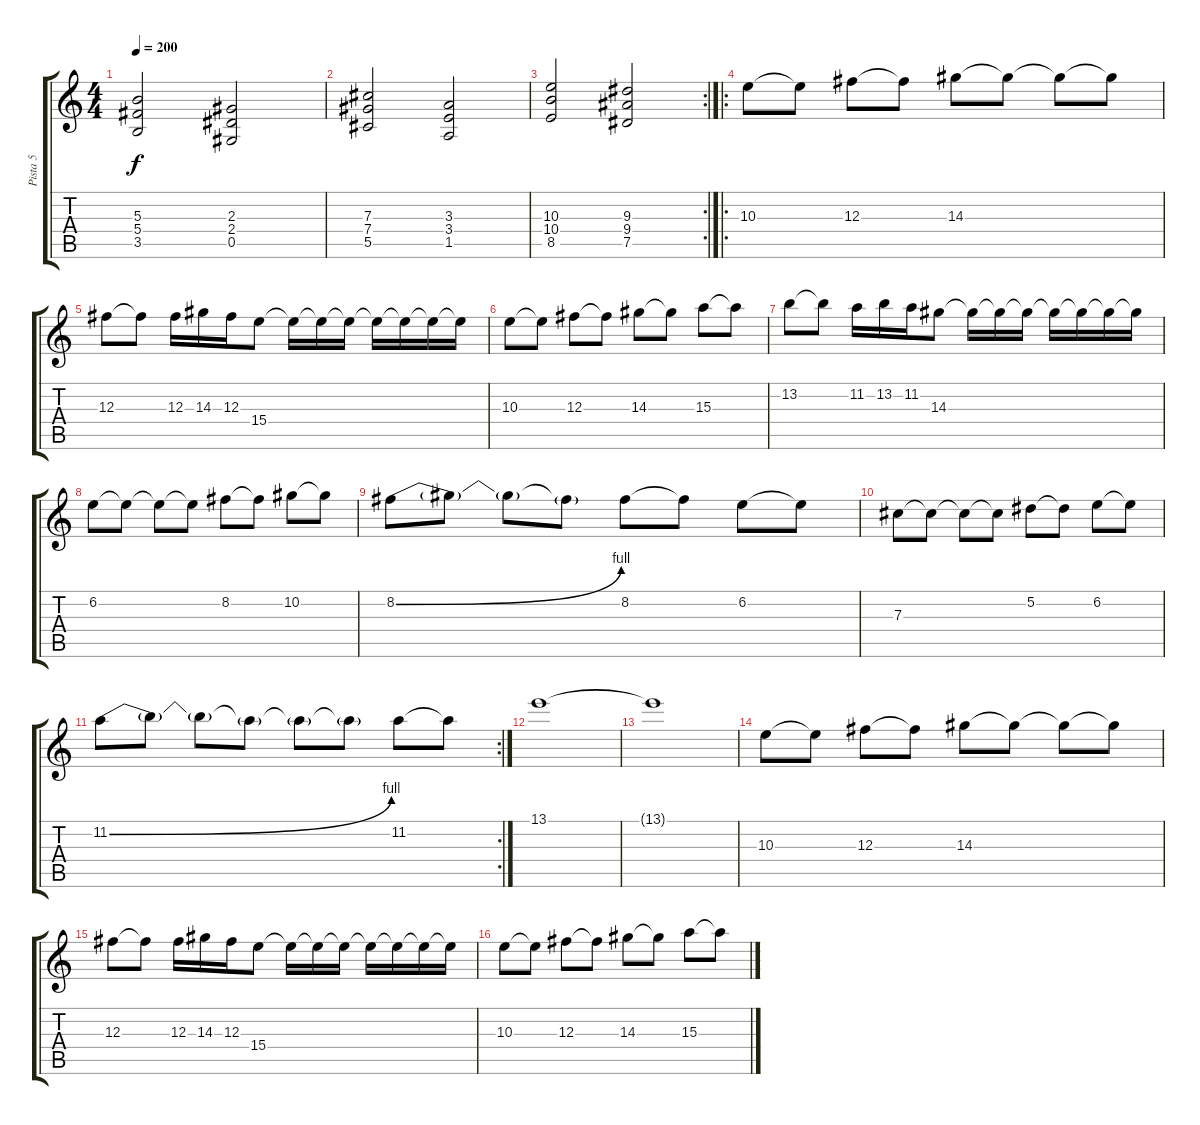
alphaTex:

\track ("Pista 5" "Pista 5") {instrument distortionguitar}
\staff {score tabs}
\tuning (Eb4 Bb3 Gb3 Db3 Ab2 Eb2) {hide}
\ts (4 4)
\tempo 200
\clef g2
\ks c
(5.3 5.4 3.5).2{dy f} (2.3 2.4 0.5).2 |
(7.3 7.4 5.5).2 (3.3 3.4 1.5).2 |
\rc 2
(10.3 10.4 8.5).2 (9.3 9.4 7.5).2 |
\ro
10.3.8 10.3{t}.8 12.3.8 12.3{t}.8 14.3.8 14.3{t}.8 14.3{t}.8 14.3{t}.8 |
12.3.8 12.3{t}.8 12.3.16 14.3.16 12.3.16 15.4.8 15.4{t}.16 15.4{t}.16 15.4{t}.16 15.4{t}.16 15.4{t}.16 15.4{t}.16 15.4{t}.16 |
10.3.8 10.3{t}.8 12.3.8 12.3{t}.8 14.3.8 14.3{t}.8 15.3.8 15.3{t}.8 |
13.2.8 13.2{t}.8 11.2.16 13.2.16 11.2.16 14.3.8 14.3{t}.16 14.3{t}.16 14.3{t}.16 14.3{t}.16 14.3{t}.16 14.3{t}.16 14.3{t}.16 |
6.2.8 6.2{t}.8 6.2{t}.8 6.2{t}.8 8.2.8 8.2{t}.8 10.2.8 10.2{t}.8 |
8.2{be (bend 0 0 60 4)}.8 8.2{t}.8 8.2{t}.8 8.2{t}.8 8.2.8 8.2{t}.8 6.2.8 6.2{t}.8 |
7.3.8 7.3{t}.8 7.3{t}.8 7.3{t}.8 5.2.8 5.2{t}.8 6.2.8 6.2{t}.8 |
\rc 2
11.2{be (bend 0 0 60 4)}.8 11.2{t}.8 11.2{t}.8 11.2{t}.8 11.2{t}.8 11.2{t}.8 11.2.8 11.2{t}.8 |
13.1.1 |
13.1{t}.1 |
10.3.8 10.3{t}.8 12.3.8 12.3{t}.8 14.3.8 14.3{t}.8 14.3{t}.8 14.3{t}.8 |
12.3.8 12.3{t}.8 12.3.16 14.3.16 12.3.16 15.4.8 15.4{t}.16 15.4{t}.16 15.4{t}.16 15.4{t}.16 15.4{t}.16 15.4{t}.16 15.4{t}.16 |
10.3.8 10.3{t}.8 12.3.8 12.3{t}.8 14.3.8 14.3{t}.8 15.3.8 15.3{t}.8
